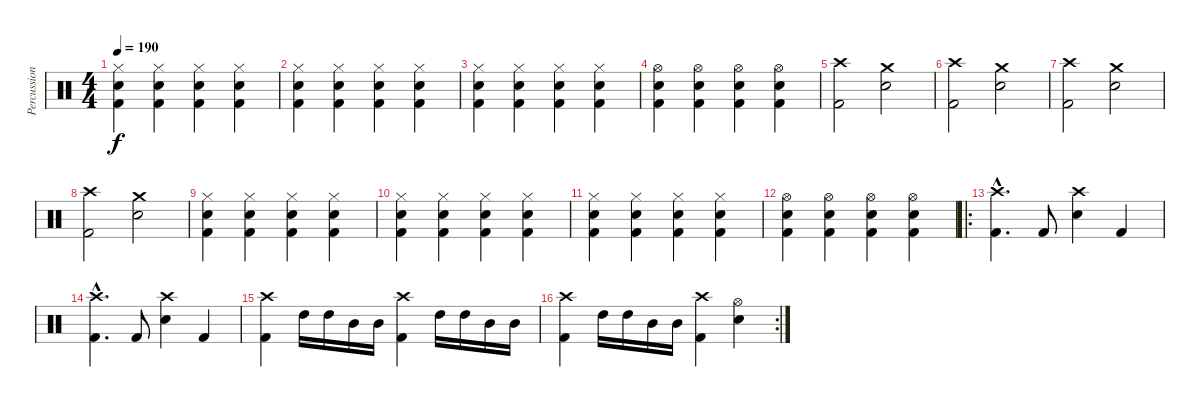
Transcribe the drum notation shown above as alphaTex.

\track ("Percussions" "Percussion") {instrument percussion}
\staff {score}
\articulation defaults
\ts (4 4)
\tempo 190
\clef neutral
\ks c
("Hi-Hat (closed)" "Electric Snare (hit)" "Kick (hit) 2").4{dy f} ("Hi-Hat (closed)" "Electric Snare (hit)" "Kick (hit) 2").4 ("Hi-Hat (closed)" "Electric Snare (hit)" "Kick (hit) 2").4 ("Hi-Hat (closed)" "Electric Snare (hit)" "Kick (hit) 2").4 |
("Hi-Hat (closed)" "Electric Snare (hit)" "Kick (hit) 2").4 ("Hi-Hat (closed)" "Electric Snare (hit)" "Kick (hit) 2").4 ("Hi-Hat (closed)" "Electric Snare (hit)" "Kick (hit) 2").4 ("Hi-Hat (closed)" "Electric Snare (hit)" "Kick (hit) 2").4 |
("Hi-Hat (closed)" "Electric Snare (hit)" "Kick (hit) 2").4 ("Hi-Hat (closed)" "Electric Snare (hit)" "Kick (hit) 2").4 ("Hi-Hat (closed)" "Electric Snare (hit)" "Kick (hit) 2").4 ("Hi-Hat (closed)" "Electric Snare (hit)" "Kick (hit) 2").4 |
("Hi-Hat (open)" "Electric Snare (hit)" "Kick (hit) 2").4 ("Hi-Hat (open)" "Electric Snare (hit)" "Kick (hit) 2").4 ("Hi-Hat (open)" "Electric Snare (hit)" "Kick (hit) 2").4 ("Hi-Hat (open)" "Electric Snare (hit)" "Kick (hit) 2").4 |
("Crash high (hit)" "Kick (hit) 2").2 ("Crash medium (hit)" "Electric Snare (hit)").2 |
("Crash high (hit)" "Kick (hit) 2").2 ("Crash medium (hit)" "Electric Snare (hit)").2 |
("Crash high (hit)" "Kick (hit) 2").2 ("Crash medium (hit)" "Electric Snare (hit)").2 |
("Crash high (hit)" "Kick (hit) 2").2 ("Crash medium (hit)" "Electric Snare (hit)").2 |
("Hi-Hat (closed)" "Electric Snare (hit)" "Kick (hit) 2").4 ("Hi-Hat (closed)" "Electric Snare (hit)" "Kick (hit) 2").4 ("Hi-Hat (closed)" "Electric Snare (hit)" "Kick (hit) 2").4 ("Hi-Hat (closed)" "Electric Snare (hit)" "Kick (hit) 2").4 |
("Hi-Hat (closed)" "Electric Snare (hit)" "Kick (hit) 2").4 ("Hi-Hat (closed)" "Electric Snare (hit)" "Kick (hit) 2").4 ("Hi-Hat (closed)" "Electric Snare (hit)" "Kick (hit) 2").4 ("Hi-Hat (closed)" "Electric Snare (hit)" "Kick (hit) 2").4 |
("Hi-Hat (closed)" "Electric Snare (hit)" "Kick (hit) 2").4 ("Hi-Hat (closed)" "Electric Snare (hit)" "Kick (hit) 2").4 ("Hi-Hat (closed)" "Electric Snare (hit)" "Kick (hit) 2").4 ("Hi-Hat (closed)" "Electric Snare (hit)" "Kick (hit) 2").4 |
("Hi-Hat (open)" "Electric Snare (hit)" "Kick (hit) 2").4 ("Hi-Hat (open)" "Electric Snare (hit)" "Kick (hit) 2").4 ("Hi-Hat (open)" "Electric Snare (hit)" "Kick (hit) 2").4 ("Hi-Hat (open)" "Electric Snare (hit)" "Kick (hit) 2").4 |
\ro
("Crash high (hit)"{hac} "Kick (hit) 2"{hac}).4{d} "Kick (hit) 2".8 ("Crash high (hit)" "Electric Snare (hit)").4 "Kick (hit) 2".4 |
("Crash high (hit)"{hac} "Kick (hit) 2"{hac}).4{d} "Kick (hit) 2".8 ("Crash high (hit)" "Electric Snare (hit)").4 "Kick (hit) 2".4 |
("Crash high (hit)" "Kick (hit) 2").4 "High Tom (hit)".16 "High Tom (hit)".16 "Mid Tom (hit)".16 "Mid Tom (hit)".16 ("Crash high (hit)" "Kick (hit) 2").4 "High Tom (hit)".16 "High Tom (hit)".16 "Mid Tom (hit)".16 "Mid Tom (hit)".16 |
\rc 2
("Crash high (hit)" "Kick (hit) 2").4 "High Tom (hit)".16 "High Tom (hit)".16 "Mid Tom (hit)".16 "Mid Tom (hit)".16 ("Crash high (hit)" "Kick (hit) 2").4 ("Hi-Hat (open)" "Electric Snare (hit)").4
